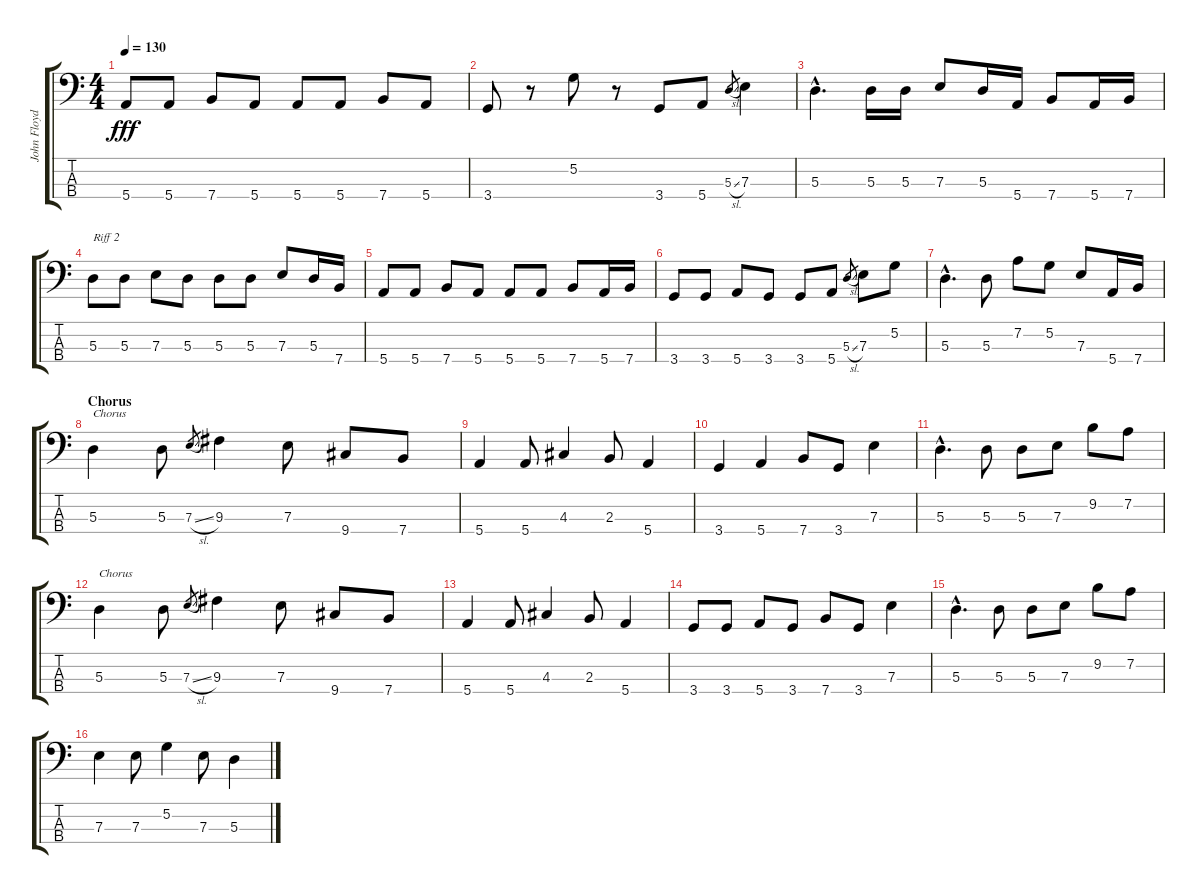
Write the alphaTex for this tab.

\track ("John Floyd" "John Floyd") {instrument acousticguitarsteel}
\staff {score tabs}
\tuning (G2 D2 A1 E1) {hide}
\ts (4 4)
\tempo 130
\clef f4
\ks c
5.4.8{dy fff} 5.4.8 7.4.8 5.4.8 5.4.8 5.4.8 7.4.8 5.4.8 |
3.4.8 r.8 5.2.8 r.8 3.4.8 5.4.8 5.3{sl}.8{gr} 7.3.4 |
5.3{hac}.4{d} 5.3.16 5.3.16 7.3.8 5.3.16 5.4.16 7.4.8 5.4.16 7.4.16 |
5.3.8{txt "Riff 2"} 5.3.8 7.3.8 5.3.8 5.3.8 5.3.8 7.3.8 5.3.16 7.4.16 |
5.4.8 5.4.8 7.4.8 5.4.8 5.4.8 5.4.8 7.4.8 5.4.16 7.4.16 |
3.4.8 3.4.8 5.4.8 3.4.8 3.4.8 5.4.8 5.3{sl}.8{gr} 7.3.8 5.2.8 |
5.3{hac}.4{d} 5.3.8 7.2.8 5.2.8 7.3.8 5.4.16 7.4.16 |
\section ("" "Chorus")
5.3.4{txt "Chorus"} 5.3.8 7.3{sl}.8{gr} 9.3.4 7.3.8 9.4.8 7.4.8 |
5.4.4 5.4.8 4.3.4 2.3.8 5.4.4 |
3.4.4 5.4.4 7.4.8 3.4.8 7.3.4 |
5.3{hac}.4{d} 5.3.8 5.3.8 7.3.8 9.2.8 7.2.8 |
5.3.4{txt "Chorus"} 5.3.8 7.3{sl}.8{gr} 9.3.4 7.3.8 9.4.8 7.4.8 |
5.4.4 5.4.8 4.3.4 2.3.8 5.4.4 |
3.4.8 3.4.8 5.4.8 3.4.8 7.4.8 3.4.8 7.3.4 |
5.3{hac}.4{d} 5.3.8 5.3.8 7.3.8 9.2.8 7.2.8 |
7.3.4 7.3.8 5.2.4 7.3.8 5.3.4
